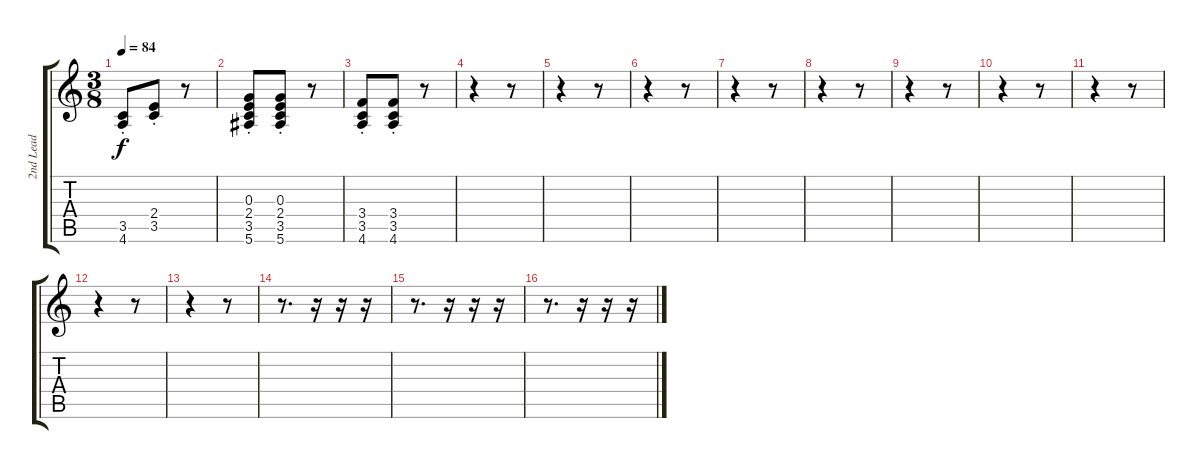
\track ("2nd Lead" "2nd Lead") {instrument electricguitarjazz}
\staff {score tabs}
\tuning (E4 B3 G3 D3 A2 F2) {hide}
\ts (3 8)
\tempo 84
\clef g2
\ks c
(3.5{st} 4.6{st}).8{dy f} (2.4{st} 3.5{st}).8 r.8 |
(0.3{st} 2.4{st} 3.5{st} 5.6{st}).8 (0.3{st} 2.4{st} 3.5{st} 5.6{st}).8 r.8 |
(3.4{st} 3.5{st} 4.6{st}).8 (3.4{st} 3.5{st} 4.6).8 r.8 |
r.4 r.8 |
r.4 r.8 |
r.4 r.8 |
r.4 r.8 |
r.4 r.8 |
r.4 r.8 |
r.4 r.8 |
r.4 r.8 |
r.4 r.8 |
r.4 r.8 |
r.8{d} r.16 r.16 r.16 |
r.8{d} r.16 r.16 r.16 |
r.8{d} r.16 r.16 r.16
